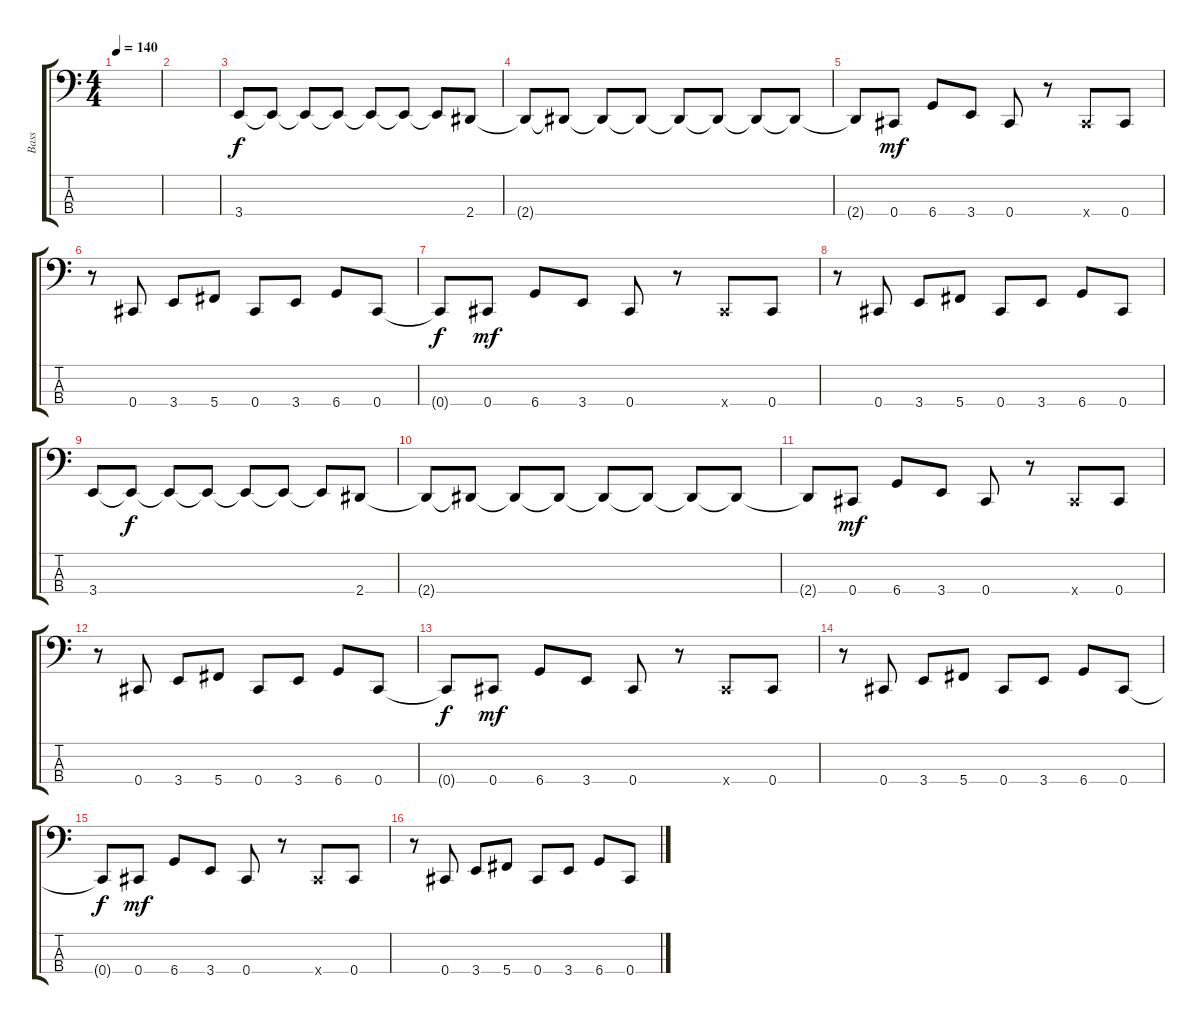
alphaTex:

\track ("Bass" "Bass") {instrument electricbassfinger}
\staff {score tabs}
\tuning (Gb2 Db2 Ab1 Db1) {hide}
\ts (4 4)
\tempo 140
\clef f4
\ks c
|
|
3.4.8 3.4{t}.8{dy f} 3.4{t}.8 3.4{t}.8 3.4{t}.8 3.4{t}.8 3.4{t}.8 2.4.8 |
2.4{t}.8 2.4{t}.8 2.4{t}.8 2.4{t}.8 2.4{t}.8 2.4{t}.8 2.4{t}.8 2.4{t}.8 |
2.4{t}.8 0.4.8{dy mf} 6.4.8 3.4.8 0.4.8 r.8 0.4{x}.8 0.4.8 |
r.8 0.4.8 3.4.8 5.4.8 0.4.8 3.4.8 6.4.8 0.4.8 |
0.4{t}.8{dy f} 0.4.8{dy mf} 6.4.8 3.4.8 0.4.8 r.8 0.4{x}.8 0.4.8 |
r.8 0.4.8 3.4.8 5.4.8 0.4.8 3.4.8 6.4.8 0.4.8 |
3.4.8 3.4{t}.8{dy f} 3.4{t}.8 3.4{t}.8 3.4{t}.8 3.4{t}.8 3.4{t}.8 2.4.8 |
2.4{t}.8 2.4{t}.8 2.4{t}.8 2.4{t}.8 2.4{t}.8 2.4{t}.8 2.4{t}.8 2.4{t}.8 |
2.4{t}.8 0.4.8{dy mf} 6.4.8 3.4.8 0.4.8 r.8 0.4{x}.8 0.4.8 |
r.8 0.4.8 3.4.8 5.4.8 0.4.8 3.4.8 6.4.8 0.4.8 |
0.4{t}.8{dy f} 0.4.8{dy mf} 6.4.8 3.4.8 0.4.8 r.8 0.4{x}.8 0.4.8 |
r.8 0.4.8 3.4.8 5.4.8 0.4.8 3.4.8 6.4.8 0.4.8 |
0.4{t}.8{dy f} 0.4.8{dy mf} 6.4.8 3.4.8 0.4.8 r.8 0.4{x}.8 0.4.8 |
r.8 0.4.8 3.4.8 5.4.8 0.4.8 3.4.8 6.4.8 0.4.8
